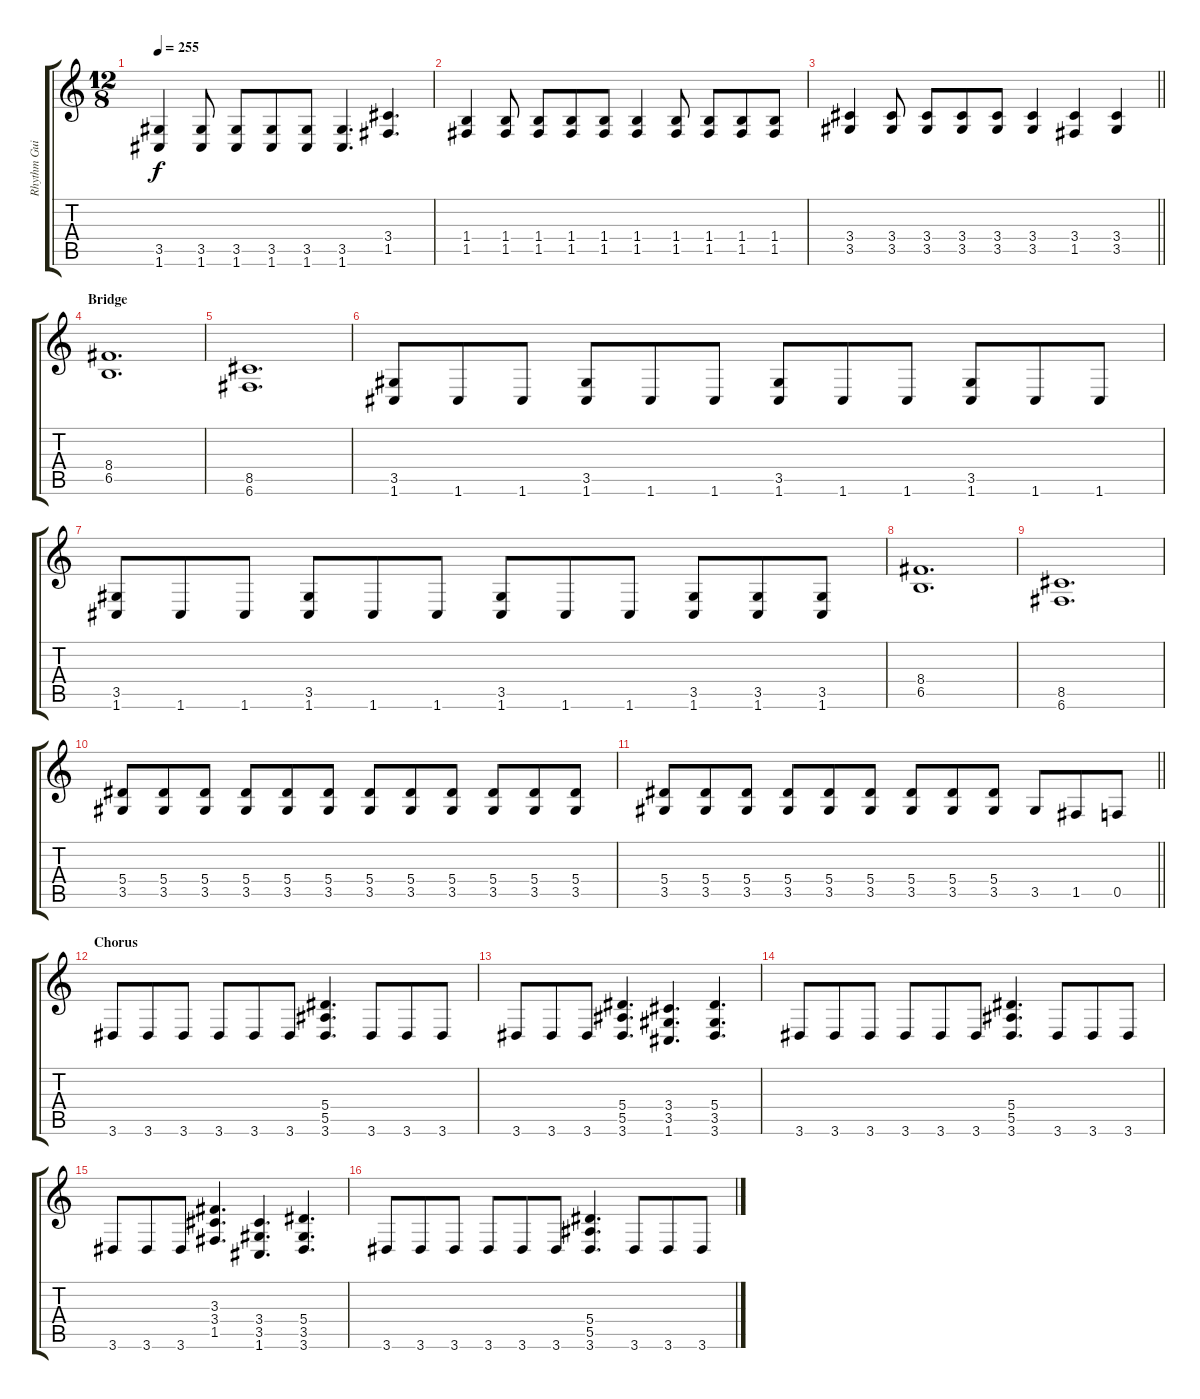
\track ("Rhythm Guitar" "Rhythm Gui") {instrument distortionguitar}
\staff {score tabs}
\tuning (C4 G3 Eb3 Bb2 F2 C2) {hide}
\ts (12 8)
\tempo 255
\clef g2
\ks c
(3.5 1.6).4{dy f} (3.5 1.6).8 (3.5 1.6).8 (3.5 1.6).8 (3.5 1.6).8 (3.5 1.6).4{d} (3.4 1.5).4{d} |
(1.4 1.5).4 (1.4 1.5).8 (1.4 1.5).8 (1.4 1.5).8 (1.4 1.5).8 (1.4 1.5).4 (1.4 1.5).8 (1.4 1.5).8 (1.4 1.5).8 (1.4 1.5).8 |
\barLineRight lightlight
(3.4 3.5).4 (3.4 3.5).8 (3.4 3.5).8 (3.4 3.5).8 (3.4 3.5).8 (3.4 3.5).4 (3.4 1.5).4 (3.4 3.5).4 |
\section ("" "Bridge")
(8.4 6.5).1{d} |
(8.5 6.6).1{d} |
(3.5 1.6).8 1.6.8 1.6.8 (3.5 1.6).8 1.6.8 1.6.8 (3.5 1.6).8 1.6.8 1.6.8 (3.5 1.6).8 1.6.8 1.6.8 |
(3.5 1.6).8 1.6.8 1.6.8 (3.5 1.6).8 1.6.8 1.6.8 (3.5 1.6).8 1.6.8 1.6.8 (3.5 1.6).8 (3.5 1.6).8 (3.5 1.6).8 |
(8.4 6.5).1{d} |
(8.5 6.6).1{d} |
(5.4 3.5).8 (5.4 3.5).8 (5.4 3.5).8 (5.4 3.5).8 (5.4 3.5).8 (5.4 3.5).8 (5.4 3.5).8 (5.4 3.5).8 (5.4 3.5).8 (5.4 3.5).8 (5.4 3.5).8 (5.4 3.5).8 |
\barLineRight lightlight
(5.4 3.5).8 (5.4 3.5).8 (5.4 3.5).8 (5.4 3.5).8 (5.4 3.5).8 (5.4 3.5).8 (5.4 3.5).8 (5.4 3.5).8 (5.4 3.5).8 3.5.8 1.5.8 0.5.8 |
\section ("" "Chorus")
3.6.8 3.6.8 3.6.8 3.6.8 3.6.8 3.6.8 (5.4 5.5 3.6).4{d} 3.6.8 3.6.8 3.6.8 |
3.6.8 3.6.8 3.6.8 (5.4 5.5 3.6).4{d} (3.4 3.5 1.6).4{d} (5.4 3.5 3.6).4{d} |
3.6.8 3.6.8 3.6.8 3.6.8 3.6.8 3.6.8 (5.4 5.5 3.6).4{d} 3.6.8 3.6.8 3.6.8 |
3.6.8 3.6.8 3.6.8 (3.3 3.4 1.5).4{d} (3.4 3.5 1.6).4{d} (5.4 3.5 3.6).4{d} |
3.6.8 3.6.8 3.6.8 3.6.8 3.6.8 3.6.8 (5.4 5.5 3.6).4{d} 3.6.8 3.6.8 3.6.8
